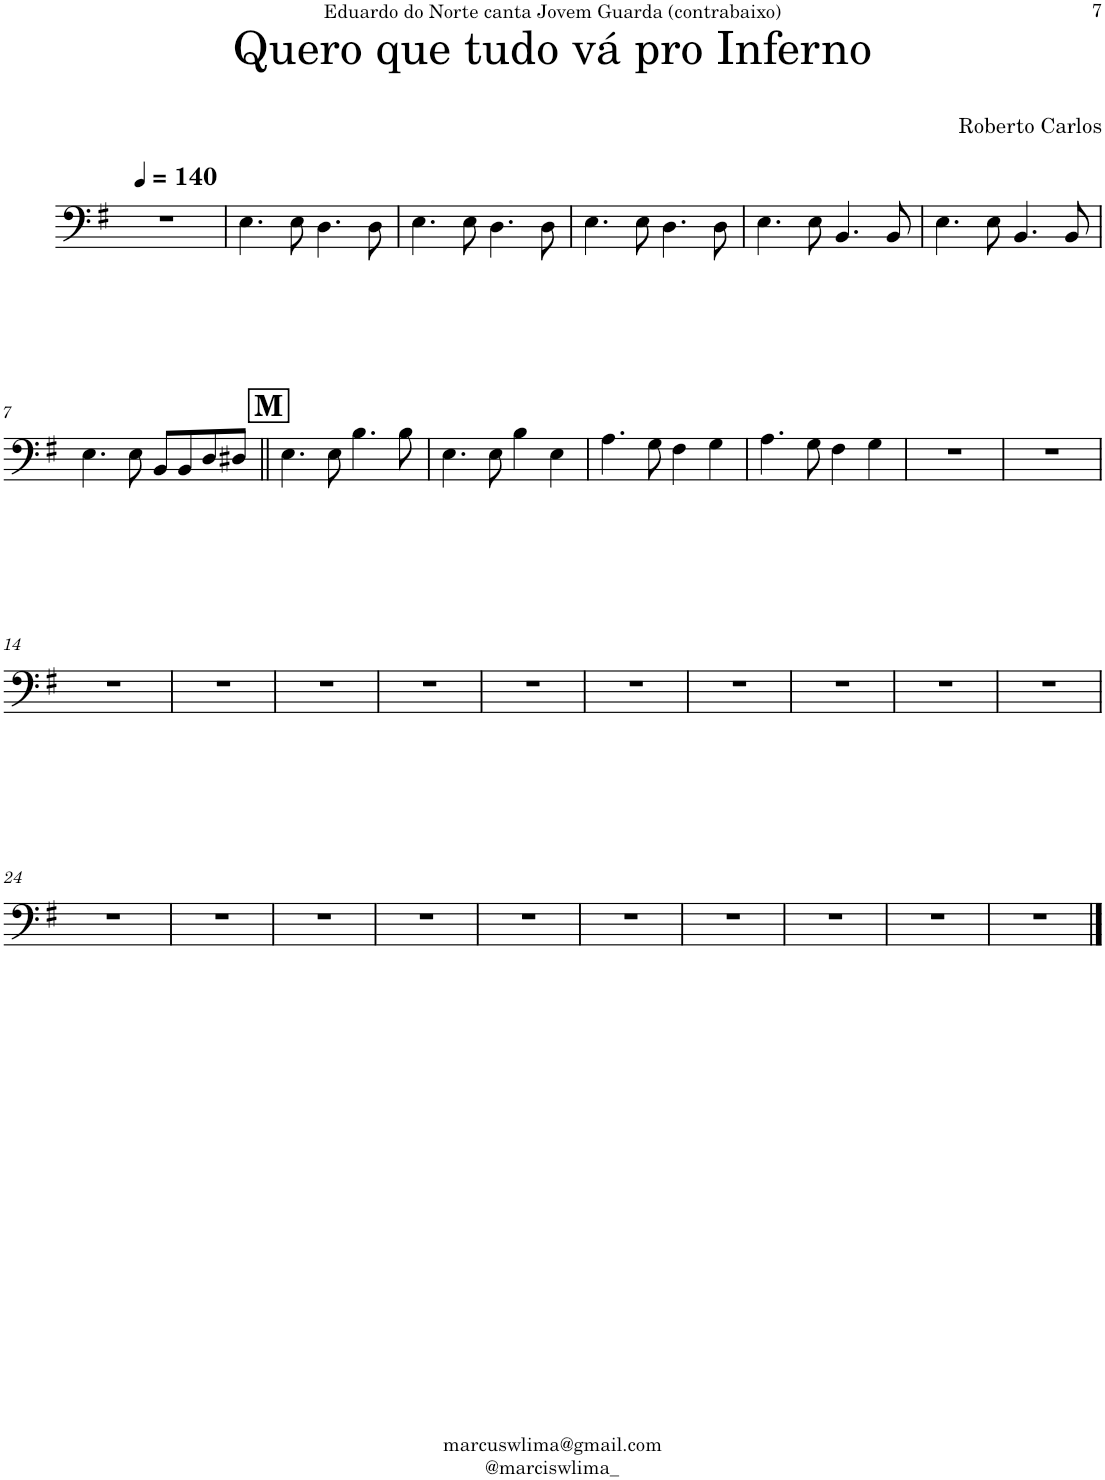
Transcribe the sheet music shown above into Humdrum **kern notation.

**kern
*part1
*staff1
*I"Electric Bass
*I'El. B.
!!LO:PB:g=z
*clefF4
*Trd7c12
*k[f#]
*M4/4
*met(c)
*MM140
=1
1r
=2
4.E\
8E\
4.D\
8D\
=3
4.E\
8E\
4.D\
8D\
=4
4.E\
8E\
4.D\
8D\
=5
4.E\
8E\
4.BB/
8BB/
=6
4.E\
8E\
4.BB/
8BB/
!!LO:LB:g=z
=7
4.E\
8E\
8BB/L
8BB/
8D/
8D#X/J
!!LO:REH:place=s1:a:B:cj:fs=14:t=M
=8||
4.E\
8E\
4.B\
8B\
=9
4.E\
8E\
4B\
4E\
=10
4.A\
8G\
4F#\
4G\
=11
4.A\
8G\
4F#\
4G\
=12
1r
=13
1r
!!LO:LB:g=z
=14
1r
=15
1r
=16
1r
=17
1r
=18
1r
=19
1r
=20
1r
=21
1r
=22
1r
=23
1r
!!LO:LB:g=z
=24
1r
=25
1r
=26
1r
=27
1r
=28
1r
=29
1r
=30
1r
=31
1r
=32
1r
=33
1r
==
*-
